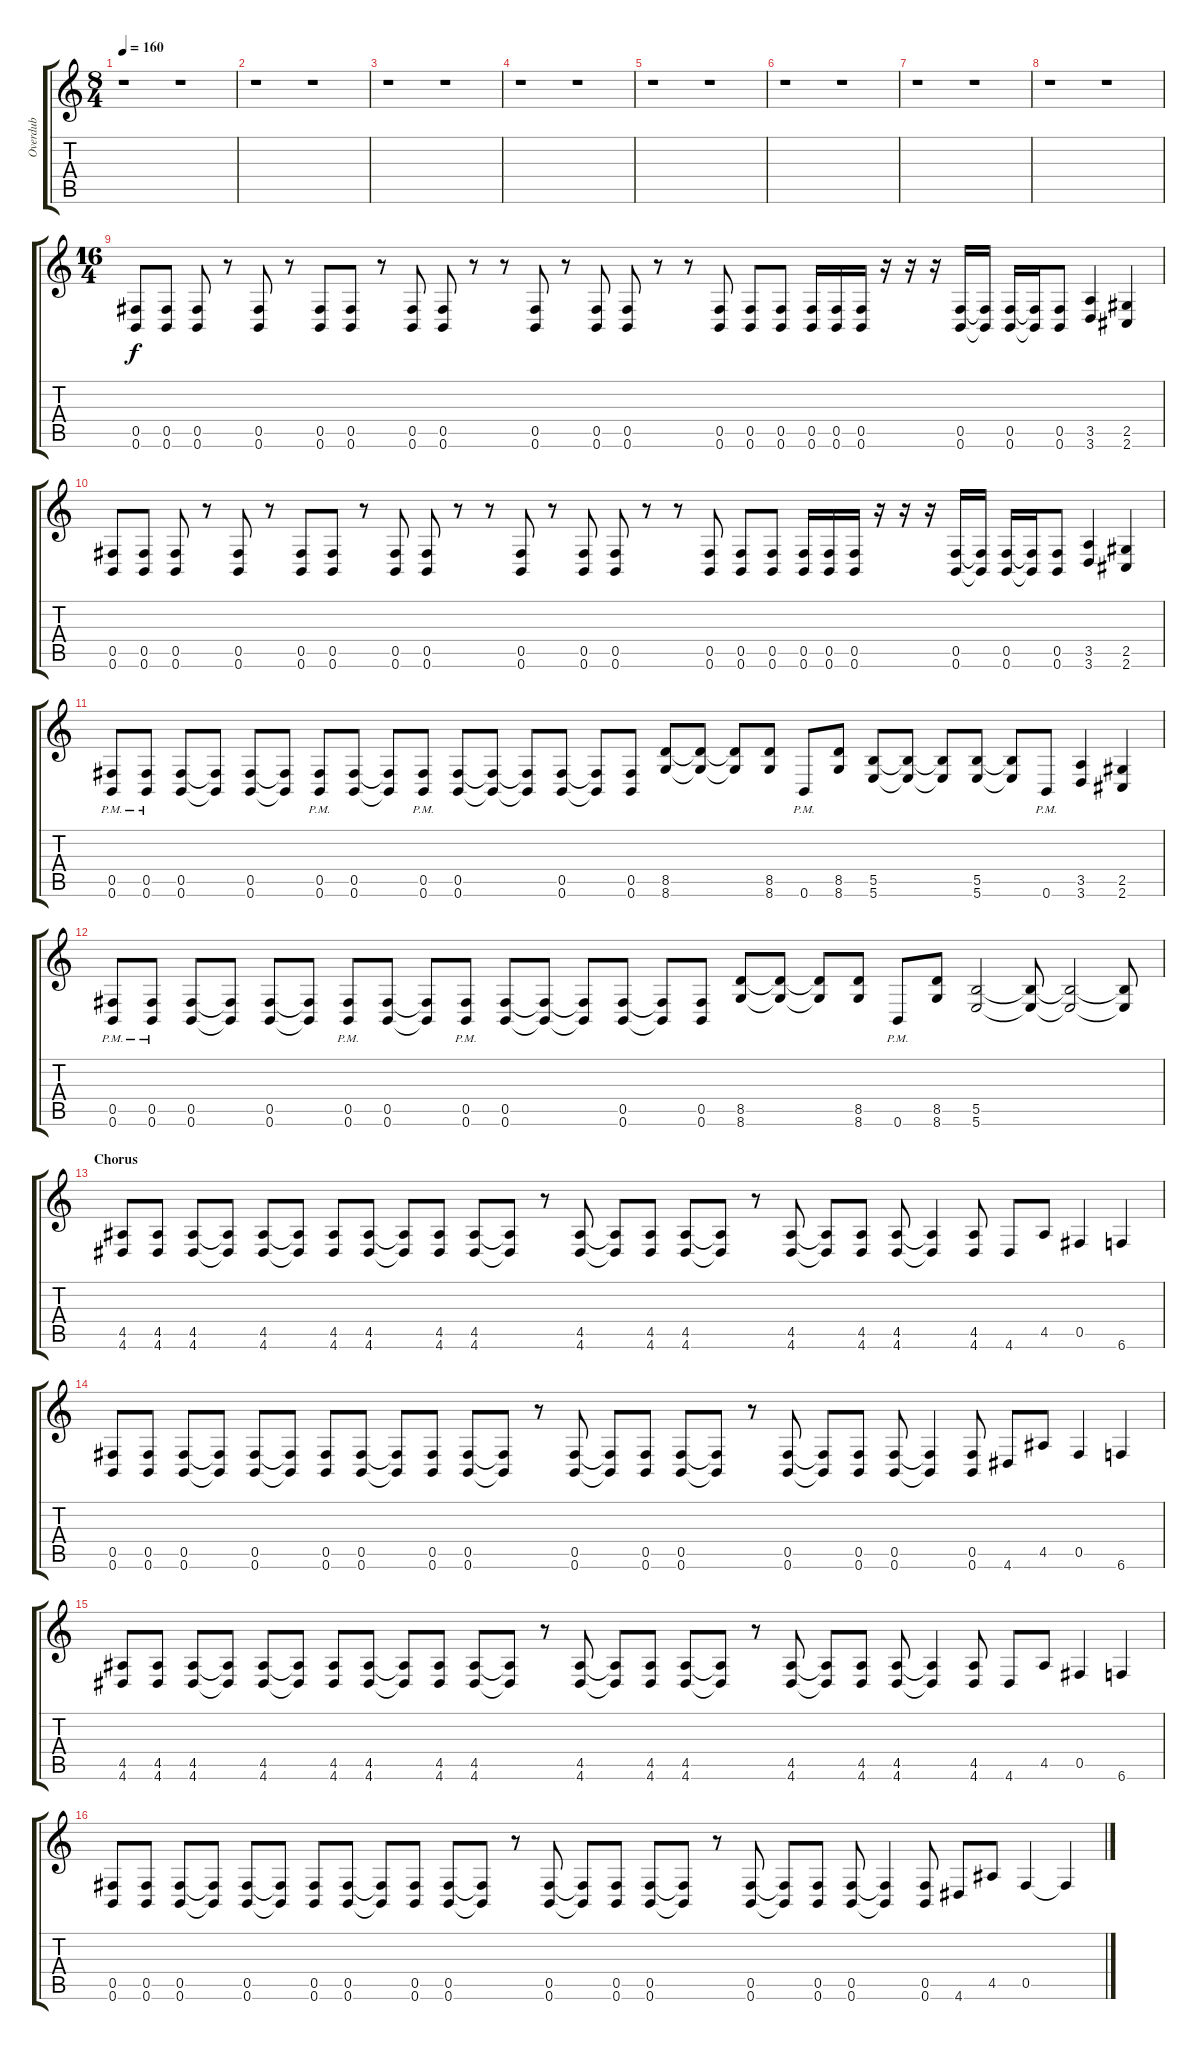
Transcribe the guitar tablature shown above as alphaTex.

\track ("Overdub" "Overdub") {instrument distortionguitar}
\staff {score tabs}
\tuning (Db4 Ab3 E3 B2 Gb2 B1) {hide}
\ts (8 4)
\tempo 160
\clef g2
\ks c
r.1{dy f} r.1 |
r.1 r.1 |
r.1 r.1 |
r.1 r.1 |
r.1 r.1 |
r.1 r.1 |
r.1 r.1 |
r.1 r.1 |
\ts (16 4)
(0.5 0.6).8 (0.5 0.6).8 (0.5 0.6).8 r.8 (0.5 0.6).8 r.8 (0.5 0.6).8 (0.5 0.6).8 r.8 (0.5 0.6).8 (0.5 0.6).8 r.8 r.8 (0.5 0.6).8 r.8 (0.5 0.6).8 (0.5 0.6).8 r.8 r.8 (0.5 0.6).8 (0.5 0.6).8 (0.5 0.6).8 (0.5 0.6).16 (0.5 0.6).16 (0.5 0.6).16 r.16 r.16 r.16 (0.5 0.6).16 (0.5{t} 0.6{t}).16 (0.5 0.6).16 (0.5{t} 0.6{t}).16 (0.5 0.6).8 (3.5 3.6).4 (2.5 2.6).4 |
(0.5 0.6).8 (0.5 0.6).8 (0.5 0.6).8 r.8 (0.5 0.6).8 r.8 (0.5 0.6).8 (0.5 0.6).8 r.8 (0.5 0.6).8 (0.5 0.6).8 r.8 r.8 (0.5 0.6).8 r.8 (0.5 0.6).8 (0.5 0.6).8 r.8 r.8 (0.5 0.6).8 (0.5 0.6).8 (0.5 0.6).8 (0.5 0.6).16 (0.5 0.6).16 (0.5 0.6).16 r.16 r.16 r.16 (0.5 0.6).16 (0.5{t} 0.6{t}).16 (0.5 0.6).16 (0.5{t} 0.6{t}).16 (0.5 0.6).8 (3.5 3.6).4 (2.5 2.6).4 |
(0.5{pm} 0.6{pm}).8 (0.5{pm} 0.6{pm}).8 (0.5 0.6).8 (0.5{t} 0.6{t}).8 (0.5 0.6).8 (0.5{t} 0.6{t}).8 (0.5{pm} 0.6{pm}).8 (0.5 0.6).8 (0.5{t} 0.6{t}).8 (0.5{pm} 0.6{pm}).8 (0.5 0.6).8 (0.5{t} 0.6{t}).8 (0.5{t} 0.6{t}).8 (0.5 0.6).8 (0.5{t} 0.6{t}).8 (0.5 0.6).8 (8.5 8.6).8 (8.5{t} 8.6{t}).8 (8.5{t} 8.6{t}).8 (8.5 8.6).8 0.6{pm}.8 (8.5 8.6).8 (5.5 5.6).8 (5.5{t} 5.6{t}).8 (5.5{t} 5.6{t}).8 (5.5 5.6).8 (5.5{t} 5.6{t}).8 0.6{pm}.8 (3.5 3.6).4 (2.5 2.6).4 |
(0.5{pm} 0.6{pm}).8 (0.5{pm} 0.6{pm}).8 (0.5 0.6).8 (0.5{t} 0.6{t}).8 (0.5 0.6).8 (0.5{t} 0.6{t}).8 (0.5{pm} 0.6{pm}).8 (0.5 0.6).8 (0.5{t} 0.6{t}).8 (0.5{pm} 0.6{pm}).8 (0.5 0.6).8 (0.5{t} 0.6{t}).8 (0.5{t} 0.6{t}).8 (0.5 0.6).8 (0.5{t} 0.6{t}).8 (0.5 0.6).8 (8.5 8.6).8 (8.5{t} 8.6{t}).8 (8.5{t} 8.6{t}).8 (8.5 8.6).8 0.6{pm}.8 (8.5 8.6).8 (5.5 5.6).2 (5.5{t} 5.6{t}).8 (5.5{t} 5.6{t}).2 (5.5{t} 5.6{t}).8 |
\section ("" "Chorus")
(4.5 4.6).8 (4.5 4.6).8 (4.5 4.6).8 (4.5{t} 4.6{t}).8 (4.5 4.6).8 (4.5{t} 4.6{t}).8 (4.5 4.6).8 (4.5 4.6).8 (4.5{t} 4.6{t}).8 (4.5 4.6).8 (4.5 4.6).8 (4.5{t} 4.6{t}).8 r.8 (4.5 4.6).8 (4.5{t} 4.6{t}).8 (4.5 4.6).8 (4.5 4.6).8 (4.5{t} 4.6{t}).8 r.8 (4.5 4.6).8 (4.5{t} 4.6{t}).8 (4.5 4.6).8 (4.5 4.6).8 (4.5{t} 4.6{t}).4 (4.5 4.6).8 4.6.8 4.5.8 0.5.4 6.6.4 |
(0.5 0.6).8 (0.5 0.6).8 (0.5 0.6).8 (0.5{t} 0.6{t}).8 (0.5 0.6).8 (0.5{t} 0.6{t}).8 (0.5 0.6).8 (0.5 0.6).8 (0.5{t} 0.6{t}).8 (0.5 0.6).8 (0.5 0.6).8 (0.5{t} 0.6{t}).8 r.8 (0.5 0.6).8 (0.5{t} 0.6{t}).8 (0.5 0.6).8 (0.5 0.6).8 (0.5{t} 0.6{t}).8 r.8 (0.5 0.6).8 (0.5{t} 0.6{t}).8 (0.5 0.6).8 (0.5 0.6).8 (0.5{t} 0.6{t}).4 (0.5 0.6).8 4.6.8 4.5.8 0.5.4 6.6.4 |
(4.5 4.6).8 (4.5 4.6).8 (4.5 4.6).8 (4.5{t} 4.6{t}).8 (4.5 4.6).8 (4.5{t} 4.6{t}).8 (4.5 4.6).8 (4.5 4.6).8 (4.5{t} 4.6{t}).8 (4.5 4.6).8 (4.5 4.6).8 (4.5{t} 4.6{t}).8 r.8 (4.5 4.6).8 (4.5{t} 4.6{t}).8 (4.5 4.6).8 (4.5 4.6).8 (4.5{t} 4.6{t}).8 r.8 (4.5 4.6).8 (4.5{t} 4.6{t}).8 (4.5 4.6).8 (4.5 4.6).8 (4.5{t} 4.6{t}).4 (4.5 4.6).8 4.6.8 4.5.8 0.5.4 6.6.4 |
(0.5 0.6).8 (0.5 0.6).8 (0.5 0.6).8 (0.5{t} 0.6{t}).8 (0.5 0.6).8 (0.5{t} 0.6{t}).8 (0.5 0.6).8 (0.5 0.6).8 (0.5{t} 0.6{t}).8 (0.5 0.6).8 (0.5 0.6).8 (0.5{t} 0.6{t}).8 r.8 (0.5 0.6).8 (0.5{t} 0.6{t}).8 (0.5 0.6).8 (0.5 0.6).8 (0.5{t} 0.6{t}).8 r.8 (0.5 0.6).8 (0.5{t} 0.6{t}).8 (0.5 0.6).8 (0.5 0.6).8 (0.5{t} 0.6{t}).4 (0.5 0.6).8 4.6.8 4.5.8 0.5.4 0.5{t}.4
